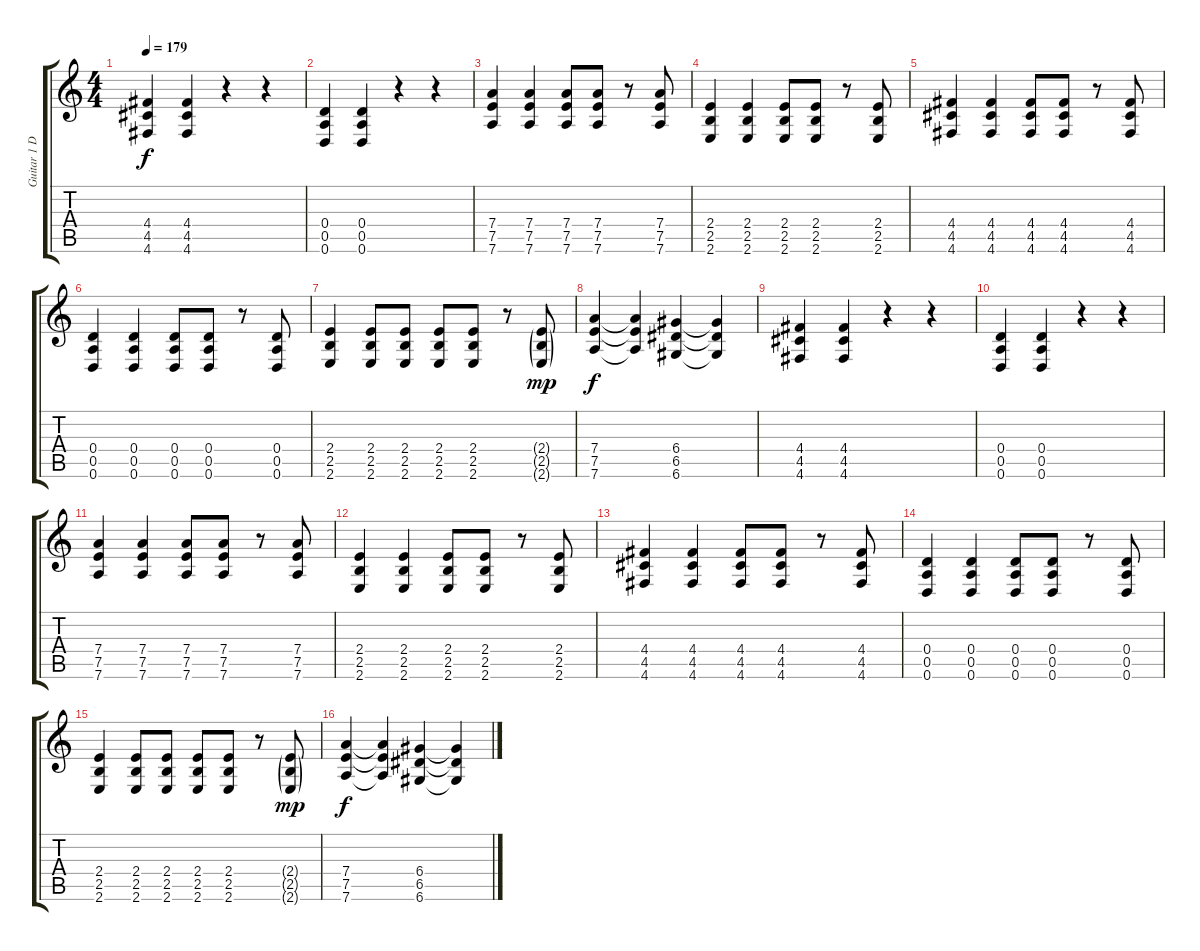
\track ("Guitar 1 Distorted" "Guitar 1 D") {instrument distortionguitar}
\staff {score tabs}
\tuning (E4 B3 G3 D3 A2 D2) {hide}
\ts (4 4)
\tempo 179
\clef g2
\ks c
(4.4 4.5 4.6).4{dy f instrument distortionguitar} (4.4 4.5 4.6).4 r.4 r.4 |
(0.4 0.5 0.6).4 (0.4 0.5 0.6).4 r.4 r.4 |
(7.4 7.5 7.6).4 (7.4 7.5 7.6).4 (7.4 7.5 7.6).8 (7.4 7.5 7.6).8 r.8 (7.4 7.5 7.6).8 |
(2.4 2.5 2.6).4 (2.4 2.5 2.6).4 (2.4 2.5 2.6).8 (2.4 2.5 2.6).8 r.8 (2.4 2.5 2.6).8 |
(4.4 4.5 4.6).4 (4.4 4.5 4.6).4 (4.4 4.5 4.6).8 (4.4 4.5 4.6).8 r.8 (4.4 4.5 4.6).8 |
(0.4 0.5 0.6).4 (0.4 0.5 0.6).4 (0.4 0.5 0.6).8 (0.4 0.5 0.6).8 r.8 (0.4 0.5 0.6).8 |
(2.4 2.5 2.6).4 (2.4 2.5 2.6).8 (2.4 2.5 2.6).8 (2.4 2.5 2.6).8 (2.4 2.5 2.6).8 r.8 (2.4{g} 2.5{g} 2.6{g}).8{dy mp} |
(7.4 7.5 7.6).4{dy f} (7.4{t} 7.5{t} 7.6{t}).4 (6.4 6.5 6.6).4 (6.4{t} 6.5{t} 6.6{t}).4 |
(4.4 4.5 4.6).4{instrument distortionguitar} (4.4 4.5 4.6).4 r.4 r.4 |
(0.4 0.5 0.6).4 (0.4 0.5 0.6).4 r.4 r.4 |
(7.4 7.5 7.6).4 (7.4 7.5 7.6).4 (7.4 7.5 7.6).8 (7.4 7.5 7.6).8 r.8 (7.4 7.5 7.6).8 |
(2.4 2.5 2.6).4 (2.4 2.5 2.6).4 (2.4 2.5 2.6).8 (2.4 2.5 2.6).8 r.8 (2.4 2.5 2.6).8 |
(4.4 4.5 4.6).4 (4.4 4.5 4.6).4 (4.4 4.5 4.6).8 (4.4 4.5 4.6).8 r.8 (4.4 4.5 4.6).8 |
(0.4 0.5 0.6).4 (0.4 0.5 0.6).4 (0.4 0.5 0.6).8 (0.4 0.5 0.6).8 r.8 (0.4 0.5 0.6).8 |
(2.4 2.5 2.6).4 (2.4 2.5 2.6).8 (2.4 2.5 2.6).8 (2.4 2.5 2.6).8 (2.4 2.5 2.6).8 r.8 (2.4{g} 2.5{g} 2.6{g}).8{dy mp} |
(7.4 7.5 7.6).4{dy f} (7.4{t} 7.5{t} 7.6{t}).4 (6.4 6.5 6.6).4 (6.4{t} 6.5{t} 6.6{t}).4
